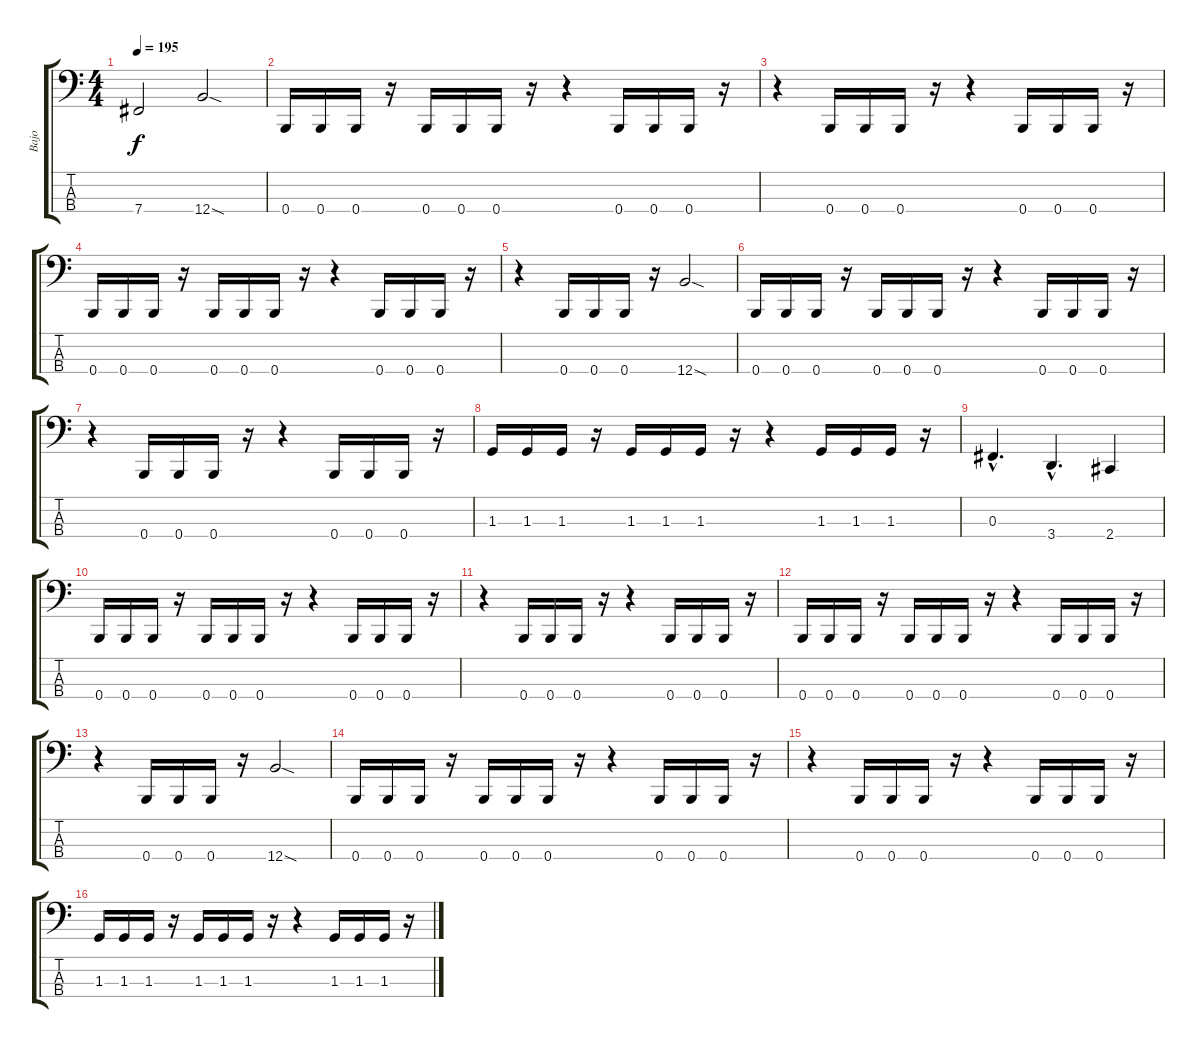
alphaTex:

\track ("Bajo" "Bajo") {instrument electricbasspick}
\staff {score tabs}
\tuning (E2 B1 Gb1 B0) {hide}
\ts (4 4)
\tempo 195
\clef f4
\ks c
7.4.2{dy f} 12.4{sod}.2 |
0.4.16 0.4.16 0.4.16 r.16 0.4.16 0.4.16 0.4.16 r.16 r.4 0.4.16 0.4.16 0.4.16 r.16 |
r.4 0.4.16 0.4.16 0.4.16 r.16 r.4 0.4.16 0.4.16 0.4.16 r.16 |
0.4.16 0.4.16 0.4.16 r.16 0.4.16 0.4.16 0.4.16 r.16 r.4 0.4.16 0.4.16 0.4.16 r.16 |
r.4 0.4.16 0.4.16 0.4.16 r.16 12.4{sod}.2 |
0.4.16 0.4.16 0.4.16 r.16 0.4.16 0.4.16 0.4.16 r.16 r.4 0.4.16 0.4.16 0.4.16 r.16 |
r.4 0.4.16 0.4.16 0.4.16 r.16 r.4 0.4.16 0.4.16 0.4.16 r.16 |
1.3.16 1.3.16 1.3.16 r.16 1.3.16 1.3.16 1.3.16 r.16 r.4 1.3.16 1.3.16 1.3.16 r.16 |
0.3{hac}.4{d} 3.4{hac}.4{d} 2.4.4 |
0.4.16 0.4.16 0.4.16 r.16 0.4.16 0.4.16 0.4.16 r.16 r.4 0.4.16 0.4.16 0.4.16 r.16 |
r.4 0.4.16 0.4.16 0.4.16 r.16 r.4 0.4.16 0.4.16 0.4.16 r.16 |
0.4.16 0.4.16 0.4.16 r.16 0.4.16 0.4.16 0.4.16 r.16 r.4 0.4.16 0.4.16 0.4.16 r.16 |
r.4 0.4.16 0.4.16 0.4.16 r.16 12.4{sod}.2 |
0.4.16 0.4.16 0.4.16 r.16 0.4.16 0.4.16 0.4.16 r.16 r.4 0.4.16 0.4.16 0.4.16 r.16 |
r.4 0.4.16 0.4.16 0.4.16 r.16 r.4 0.4.16 0.4.16 0.4.16 r.16 |
1.3.16 1.3.16 1.3.16 r.16 1.3.16 1.3.16 1.3.16 r.16 r.4 1.3.16 1.3.16 1.3.16 r.16
